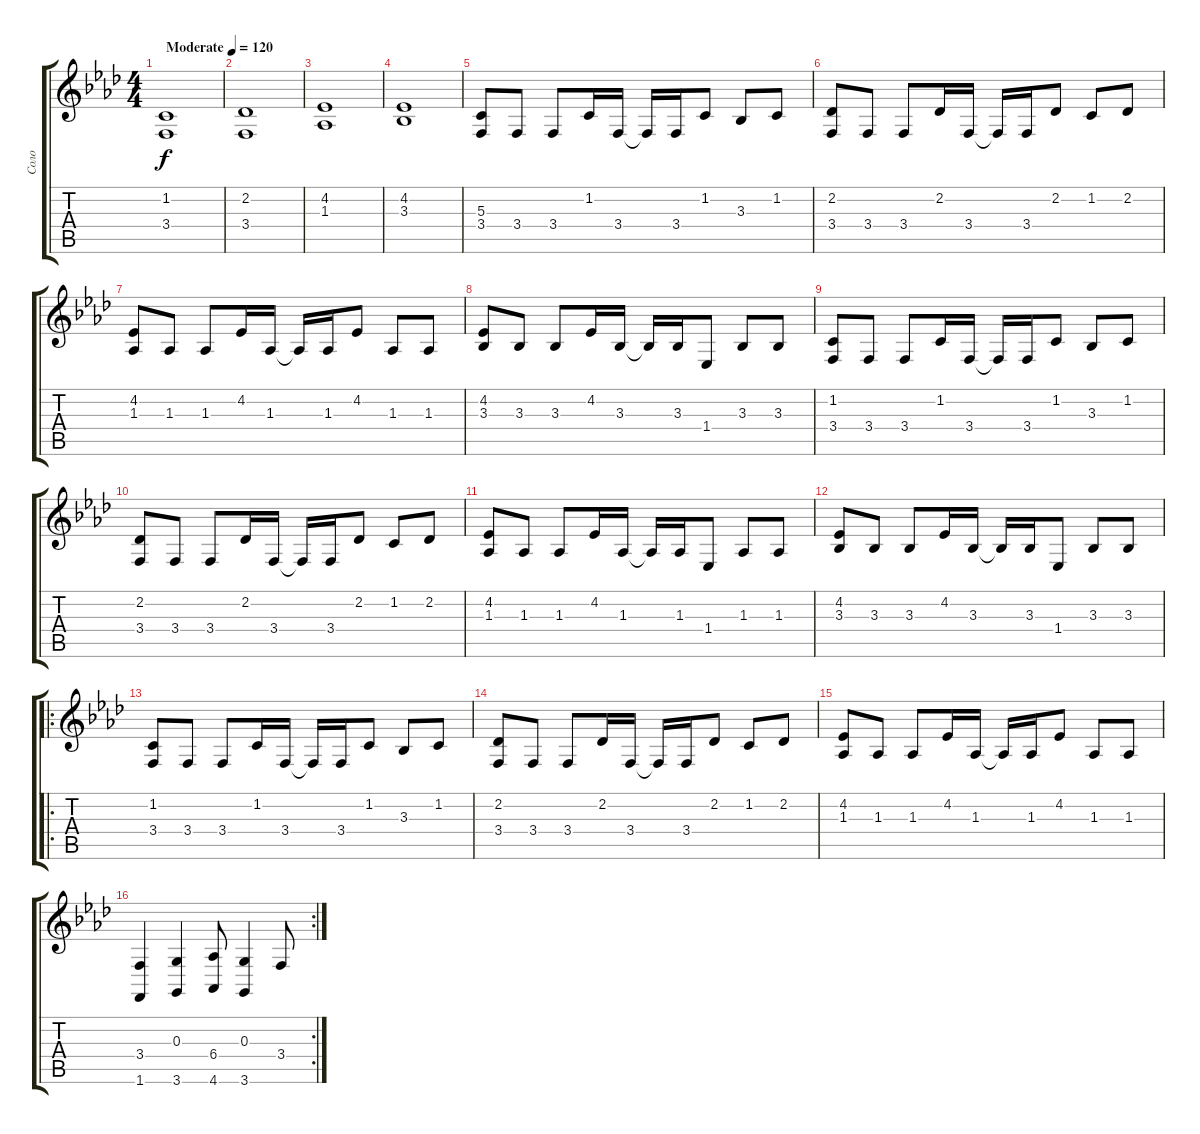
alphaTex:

\track ("Соло" "Соло") {instrument acousticgrandpiano}
\staff {score tabs}
\tuning (E4 B3 G3 D3 A2 E2) {hide}
\ts (4 4)
\tempo (120 "Moderate")
\clef g2
\ks ab
(1.2 3.4).1{dy f instrument acousticgrandpiano} |
(2.2 3.4).1 |
(4.2 1.3).1 |
(4.2 3.3).1 |
(5.3 3.4).8 3.4.8 3.4.8 1.2.16 3.4.16 3.4{t}.16 3.4.16 1.2.8 3.3.8 1.2.8 |
(2.2 3.4).8 3.4.8 3.4.8 2.2.16 3.4.16 3.4{t}.16 3.4.16 2.2.8 1.2.8 2.2.8 |
(4.2 1.3).8 1.3.8 1.3.8 4.2.16 1.3.16 1.3{t}.16 1.3.16 4.2.8 1.3.8 1.3.8 |
(4.2 3.3).8 3.3.8 3.3.8 4.2.16 3.3.16 3.3{t}.16 3.3.16 1.4.8 3.3.8 3.3.8 |
(1.2 3.4).8 3.4.8 3.4.8 1.2.16 3.4.16 3.4{t}.16 3.4.16 1.2.8 3.3.8 1.2.8 |
(2.2 3.4).8 3.4.8 3.4.8 2.2.16 3.4.16 3.4{t}.16 3.4.16 2.2.8 1.2.8 2.2.8 |
(4.2 1.3).8 1.3.8 1.3.8 4.2.16 1.3.16 1.3{t}.16 1.3.16 1.4.8 1.3.8 1.3.8 |
(4.2 3.3).8 3.3.8 3.3.8 4.2.16 3.3.16 3.3{t}.16 3.3.16 1.4.8 3.3.8 3.3.8 |
\ro
(1.2 3.4).8 3.4.8 3.4.8 1.2.16 3.4.16 3.4{t}.16 3.4.16 1.2.8 3.3.8 1.2.8 |
(2.2 3.4).8 3.4.8 3.4.8 2.2.16 3.4.16 3.4{t}.16 3.4.16 2.2.8 1.2.8 2.2.8 |
(4.2 1.3).8 1.3.8 1.3.8 4.2.16 1.3.16 1.3{t}.16 1.3.16 4.2.8 1.3.8 1.3.8 |
\rc 2
(3.4 1.6).4 (0.3 3.6).4 (6.4 4.6).8 (0.3 3.6).4 3.4.8
